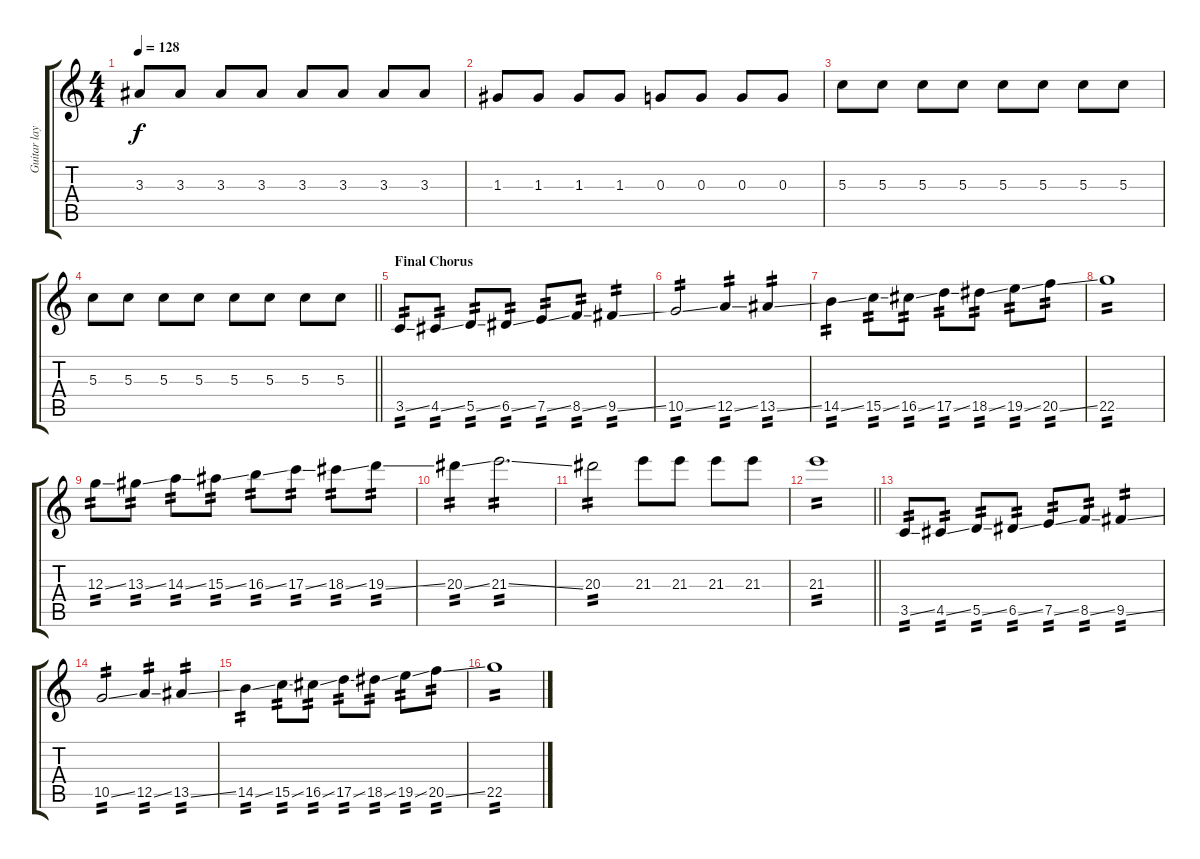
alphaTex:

\track ("Guitar layered effects" "Guitar lay") {instrument guitarharmonics}
\staff {score tabs}
\tuning (E4 B3 G3 D3 A2 E2) {hide}
\ts (4 4)
\tempo 128
\clef g2
\ks c
3.3.8{dy f} 3.3.8 3.3.8 3.3.8 3.3.8 3.3.8 3.3.8 3.3.8 |
1.3.8 1.3.8 1.3.8 1.3.8 0.3.8 0.3.8 0.3.8 0.3.8 |
5.3.8 5.3.8 5.3.8 5.3.8 5.3.8 5.3.8 5.3.8 5.3.8 |
\barLineRight lightlight
5.3.8 5.3.8 5.3.8 5.3.8 5.3.8 5.3.8 5.3.8 5.3.8 |
\section ("" "Final Chorus")
3.5{ss}.8{tp 2 instrument guitarharmonics} 4.5{ss}.8{tp 2} 5.5{ss}.8{tp 2} 6.5{ss}.8{tp 2} 7.5{ss}.8{tp 2} 8.5{ss}.8{tp 2} 9.5{ss}.4{tp 2} |
10.5{ss}.2{tp 2} 12.5{ss}.4{tp 2} 13.5{ss}.4{tp 2} |
14.5{ss}.4{tp 2} 15.5{ss}.8{tp 2} 16.5{ss}.8{tp 2} 17.5{ss}.8{tp 2} 18.5{ss}.8{tp 2} 19.5{ss}.8{tp 2} 20.5{ss}.8{tp 2} |
22.5.1{tp 2} |
12.3{ss}.8{tp 2} 13.3{ss}.8{tp 2} 14.3{ss}.8{tp 2} 15.3{ss}.8{tp 2} 16.3{ss}.8{tp 2} 17.3{ss}.8{tp 2} 18.3{ss}.8{tp 2} 19.3{ss}.8{tp 2} |
20.3{ss}.4{tp 2} 21.3{ss}.2{d tp 2} |
20.3.2{tp 2} 21.3.8 21.3.8 21.3.8 21.3.8 |
\barLineRight lightlight
21.3.1{tp 2} |
3.5{ss}.8{tp 2} 4.5{ss}.8{tp 2} 5.5{ss}.8{tp 2} 6.5{ss}.8{tp 2} 7.5{ss}.8{tp 2} 8.5{ss}.8{tp 2} 9.5{ss}.4{tp 2} |
10.5{ss}.2{tp 2} 12.5{ss}.4{tp 2} 13.5{ss}.4{tp 2} |
14.5{ss}.4{tp 2} 15.5{ss}.8{tp 2} 16.5{ss}.8{tp 2} 17.5{ss}.8{tp 2} 18.5{ss}.8{tp 2} 19.5{ss}.8{tp 2} 20.5{ss}.8{tp 2} |
22.5.1{tp 2}
